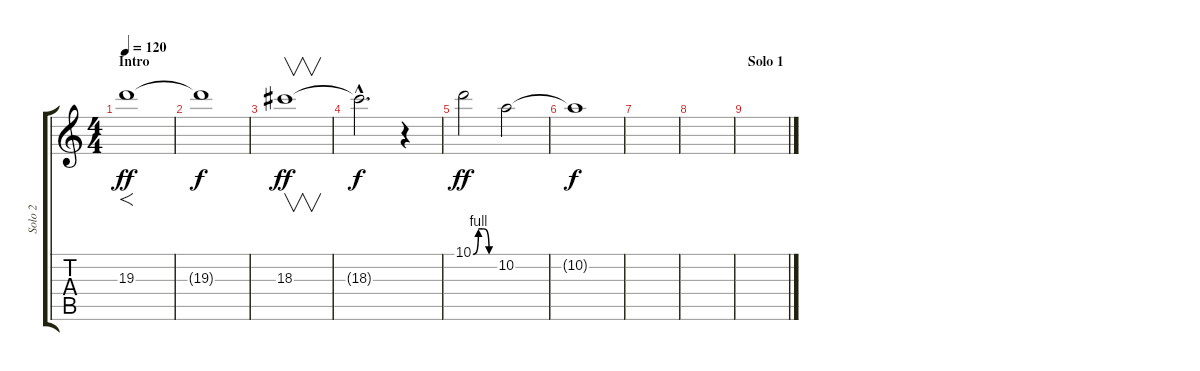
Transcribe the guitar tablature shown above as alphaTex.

\track ("Solo 2" "Solo 2") {instrument overdrivenguitar}
\staff {score tabs}
\tuning (E4 B3 G3 D3 A2 E2) {hide}
\ts (4 4)
\section ("" "Intro")
\tempo 120
\clef g2
\ks c
19.3.1{f dy ff} |
19.3{t}.1{dy f} |
18.3.1{v dy ff} |
18.3{hac t}.2{d dy f} r.4 |
10.1{be (custom 0 0 15 4 30 4 45 0 60 0)}.2{dy ff volume 8} 10.2.2 |
10.2{t}.1{dy f} |
|
|
\section ("" "Solo 1")
